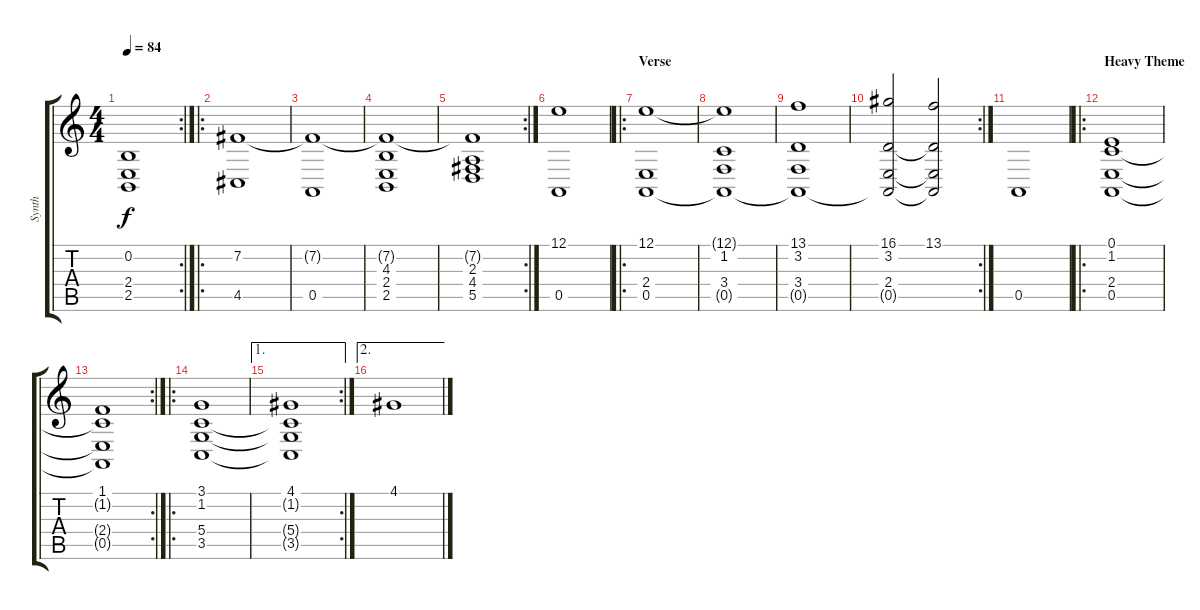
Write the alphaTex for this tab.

\track ("Synth" "Synth") {instrument stringensemble2}
\staff {score tabs}
\tuning (E4 B3 G3 D3 A2 E2) {hide}
\rc 2
\ts (4 4)
\tempo 84
\clef g2
\ks c
(0.2{t} 2.4 2.5).1{dy f} |
\ro
(7.2 4.5).1 |
(7.2{t} 0.5).1 |
(7.2{t} 4.3 2.4 2.5).1 |
\rc 2
(7.2{t} 2.3 4.4 5.5).1 |
(12.1 0.5).1 |
\ro
\section ("" "Verse")
(12.1 2.4 0.5).1 |
(12.1{t} 1.2 3.4 0.5{t}).1 |
(13.1 3.2 3.4 0.5{t}).1 |
\rc 2
(16.1 3.2 2.4 0.5{t}).2 (13.1 3.2{t} 2.4{t} 0.5{t}).2 |
0.5.1 |
\ro
\section ("" "Heavy Theme")
(0.1 1.2 2.4 0.5).1 |
\rc 2
(1.1 1.2{t} 2.4{t} 0.5{t}).1 |
\ro
(3.1 1.2 5.4 3.5).1 |
\ae 1
\rc 2
(4.1 1.2{t} 5.4{t} 3.5{t}).1 |
\ae 2
4.1.1
